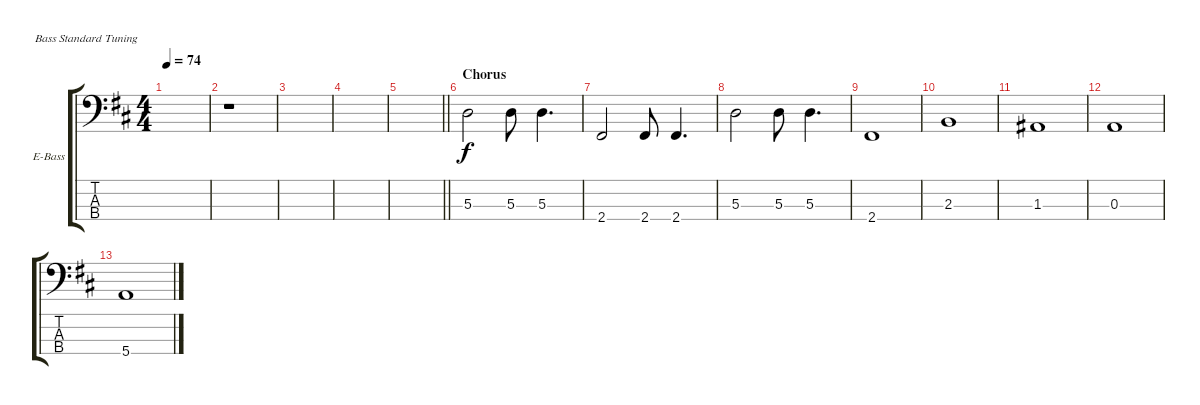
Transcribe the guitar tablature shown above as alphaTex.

\bracketExtendMode groupsimilarinstruments
\firstSystemTrackNameOrientation horizontal
\otherSystemsTrackNameOrientation horizontal
\track ("Electric Bass" "E-Bass") {instrument electricbassfinger}
\staff {score tabs}
\tuning (G2 D2 A1 E1)
\ts (4 4)
\tempo 74
\clef f4
\scale
0.333333
\ks d
|
\scale
0.333333 r.1 |
\scale
0.333333 |
\scale
0.333333 |
\scale
0.333333
\barLineRight lightlight
|
\section ("" "Chorus")
\scale
0.333333 5.3.2 5.3.8 5.3.4{d} |
\scale
0.333333 2.4.2 2.4.8 2.4.4{d} |
\scale
0.333333 5.3.2 5.3.8 5.3.4{d} |
\scale
0.333333 2.4.1 |
\scale
0.333333 2.3.1 |
\scale
0.333333 1.3.1 |
\scale
0.333333 0.3.1 |
\scale
0.333333 5.4.1 |
\scale
0.333333 |
\scale
0.333333 |
\scale
0.333333
